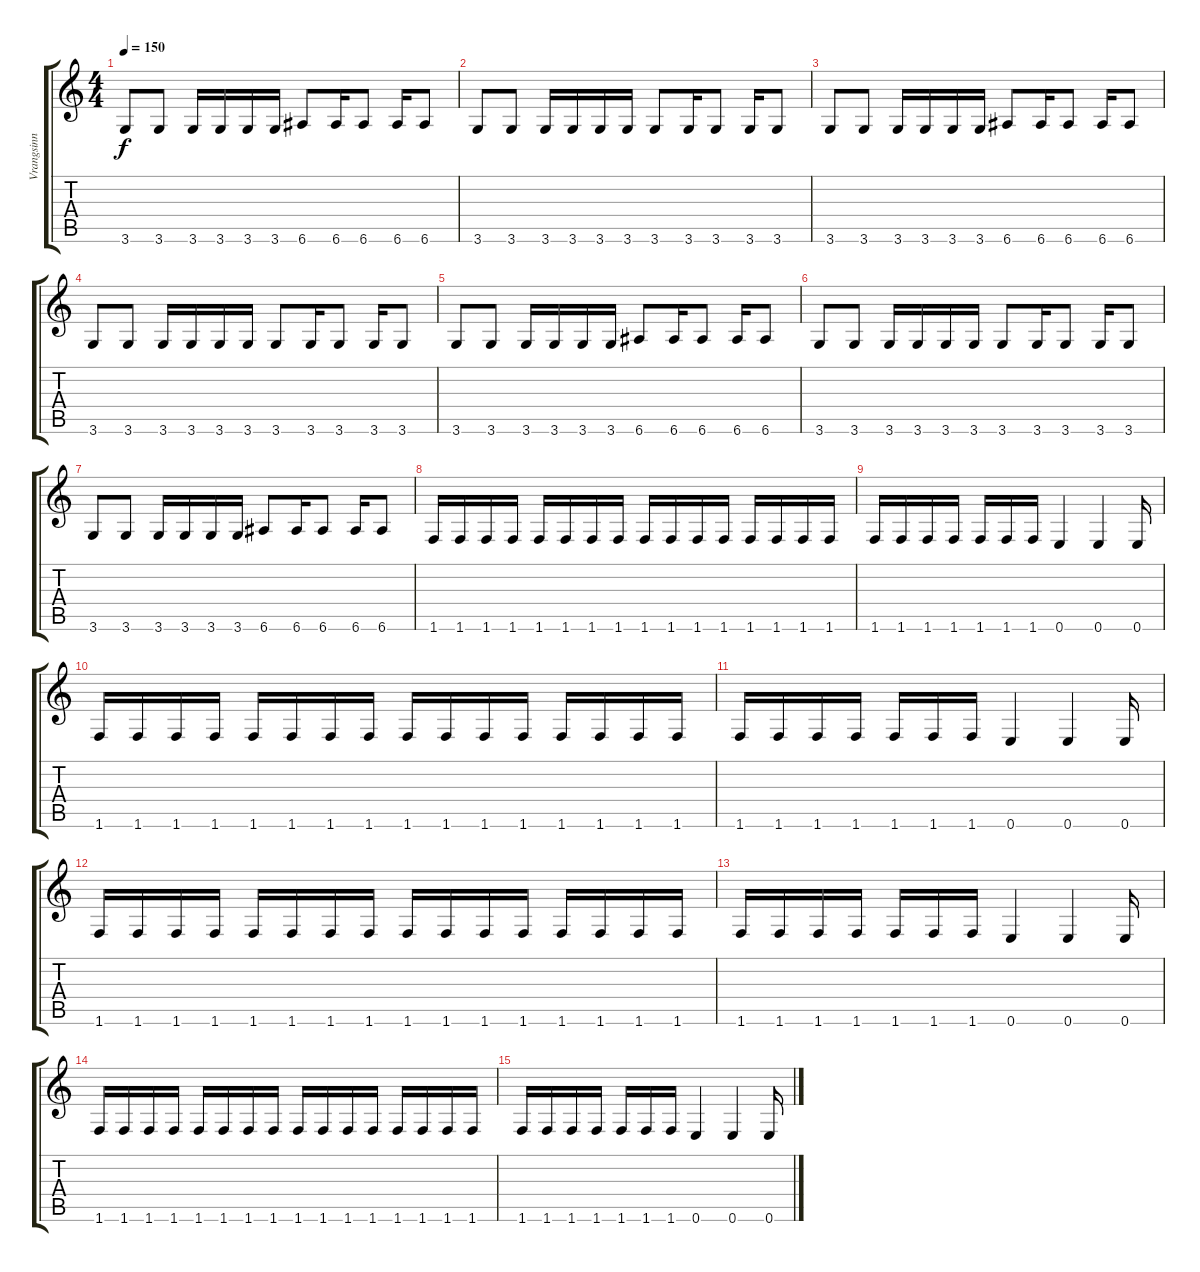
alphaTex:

\track ("Vrangsinn" "Vrangsinn") {instrument electricbasspick}
\staff {score tabs}
\tuning (E4 B3 G3 D3 A2 E2) {hide}
\ts (4 4)
\tempo 150
\clef g2
\ks c
3.6.8{dy f} 3.6.8 3.6.16 3.6.16 3.6.16 3.6.16 6.6.8 6.6.16 6.6.8 6.6.16 6.6.8 |
3.6.8 3.6.8 3.6.16 3.6.16 3.6.16 3.6.16 3.6.8 3.6.16 3.6.8 3.6.16 3.6.8 |
3.6.8 3.6.8 3.6.16 3.6.16 3.6.16 3.6.16 6.6.8 6.6.16 6.6.8 6.6.16 6.6.8 |
3.6.8 3.6.8 3.6.16 3.6.16 3.6.16 3.6.16 3.6.8 3.6.16 3.6.8 3.6.16 3.6.8 |
3.6.8 3.6.8 3.6.16 3.6.16 3.6.16 3.6.16 6.6.8 6.6.16 6.6.8 6.6.16 6.6.8 |
3.6.8 3.6.8 3.6.16 3.6.16 3.6.16 3.6.16 3.6.8 3.6.16 3.6.8 3.6.16 3.6.8 |
3.6.8 3.6.8 3.6.16 3.6.16 3.6.16 3.6.16 6.6.8 6.6.16 6.6.8 6.6.16 6.6.8 |
1.6.16 1.6.16 1.6.16 1.6.16 1.6.16 1.6.16 1.6.16 1.6.16 1.6.16 1.6.16 1.6.16 1.6.16 1.6.16 1.6.16 1.6.16 1.6.16 |
1.6.16 1.6.16 1.6.16 1.6.16 1.6.16 1.6.16 1.6.16 0.6.4 0.6.4 0.6.16 |
1.6.16 1.6.16 1.6.16 1.6.16 1.6.16 1.6.16 1.6.16 1.6.16 1.6.16 1.6.16 1.6.16 1.6.16 1.6.16 1.6.16 1.6.16 1.6.16 |
1.6.16 1.6.16 1.6.16 1.6.16 1.6.16 1.6.16 1.6.16 0.6.4 0.6.4 0.6.16 |
1.6.16 1.6.16 1.6.16 1.6.16 1.6.16 1.6.16 1.6.16 1.6.16 1.6.16 1.6.16 1.6.16 1.6.16 1.6.16 1.6.16 1.6.16 1.6.16 |
1.6.16 1.6.16 1.6.16 1.6.16 1.6.16 1.6.16 1.6.16 0.6.4 0.6.4 0.6.16 |
1.6.16 1.6.16 1.6.16 1.6.16 1.6.16 1.6.16 1.6.16 1.6.16 1.6.16 1.6.16 1.6.16 1.6.16 1.6.16 1.6.16 1.6.16 1.6.16 |
1.6.16 1.6.16 1.6.16 1.6.16 1.6.16 1.6.16 1.6.16 0.6.4 0.6.4 0.6.16
